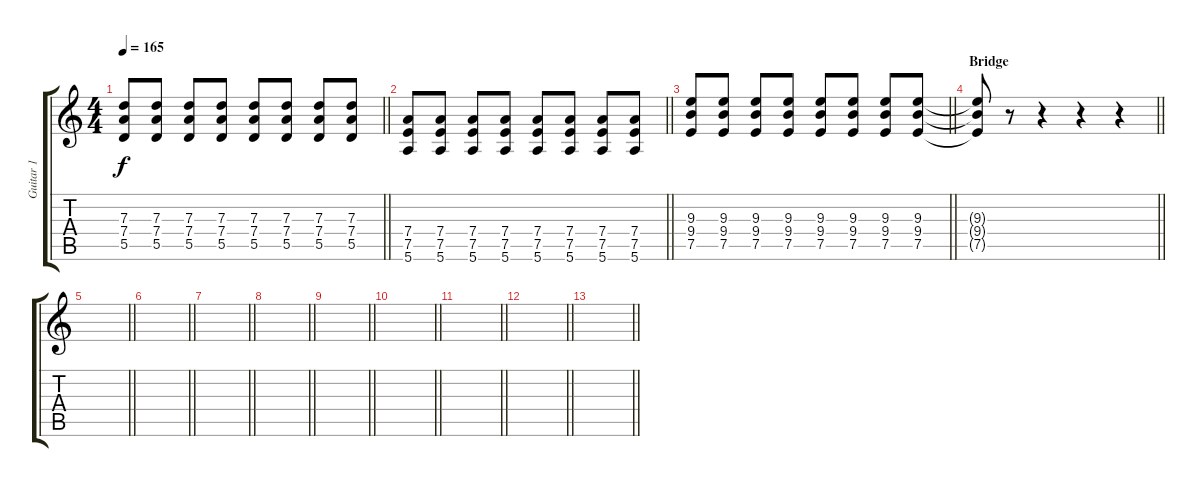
\track ("Guitar 1" "Guitar 1") {instrument distortionguitar}
\staff {score tabs}
\tuning (E4 B3 G3 D3 A2 E2) {hide}
\ts (4 4)
\tempo 165
\clef g2
\barLineRight lightlight
\ks c
(7.3 7.4 5.5).8{dy f} (7.3 7.4 5.5).8 (7.3 7.4 5.5).8 (7.3 7.4 5.5).8 (7.3 7.4 5.5).8 (7.3 7.4 5.5).8 (7.3 7.4 5.5).8 (7.3 7.4 5.5).8 |
\barLineRight lightlight
(7.4 7.5 5.6).8 (7.4 7.5 5.6).8 (7.4 7.5 5.6).8 (7.4 7.5 5.6).8 (7.4 7.5 5.6).8 (7.4 7.5 5.6).8 (7.4 7.5 5.6).8 (7.4 7.5 5.6).8 |
\barLineRight lightlight
(9.3 9.4 7.5).8 (9.3 9.4 7.5).8 (9.3 9.4 7.5).8 (9.3 9.4 7.5).8 (9.3 9.4 7.5).8 (9.3 9.4 7.5).8 (9.3 9.4 7.5).8 (9.3 9.4 7.5).8 |
\section ("" "Bridge")
\barLineRight lightlight
(9.3{t} 9.4{t} 7.5{t}).8 r.8 r.4 r.4 r.4 |
\barLineRight lightlight
|
\barLineRight lightlight
|
\barLineRight lightlight
|
\barLineRight lightlight
|
\barLineRight lightlight
|
\barLineRight lightlight
|
\barLineRight lightlight
|
\barLineRight lightlight
|
\barLineRight lightlight
